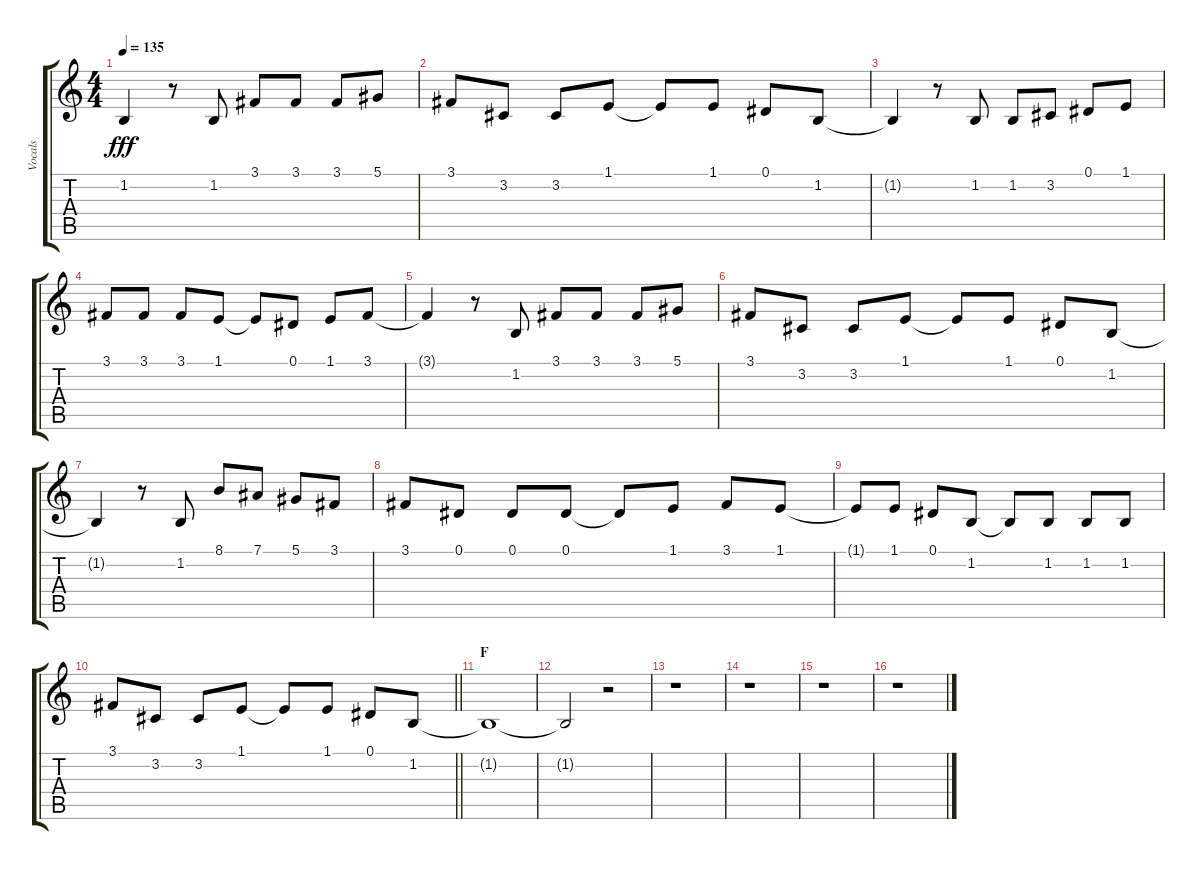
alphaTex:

\track ("Vocals" "Vocals") {instrument voiceoohs}
\staff {score tabs}
\tuning (Eb4 Bb3 Gb3 Db3 Ab2 Eb2) {hide}
\ts (4 4)
\tempo 135
\clef g2
\ks c
1.2{t}.4{dy fff} r.8 1.2.8 3.1.8 3.1.8 3.1.8 5.1.8 |
3.1.8 3.2.8 3.2.8 1.1.8 1.1{t}.8 1.1.8 0.1.8 1.2.8 |
1.2{t}.4 r.8 1.2.8 1.2.8 3.2.8 0.1.8 1.1.8 |
3.1.8 3.1.8 3.1.8 1.1.8 1.1{t}.8 0.1.8 1.1.8 3.1.8 |
3.1{t}.4 r.8 1.2.8 3.1.8 3.1.8 3.1.8 5.1.8 |
3.1.8 3.2.8 3.2.8 1.1.8 1.1{t}.8 1.1.8 0.1.8 1.2.8 |
1.2{t}.4 r.8 1.2.8 8.1.8 7.1.8 5.1.8 3.1.8 |
3.1.8 0.1.8 0.1.8 0.1.8 0.1{t}.8 1.1.8 3.1.8 1.1.8 |
1.1{t}.8 1.1.8 0.1.8 1.2.8 1.2{t}.8 1.2.8 1.2.8 1.2.8 |
\barLineRight lightlight
3.1.8 3.2.8 3.2.8 1.1.8 1.1{t}.8 1.1.8 0.1.8 1.2.8 |
\section ("" "F")
1.2{t}.1 |
1.2{t}.2 r.2 |
r.1 |
r.1 |
r.1 |
r.1
